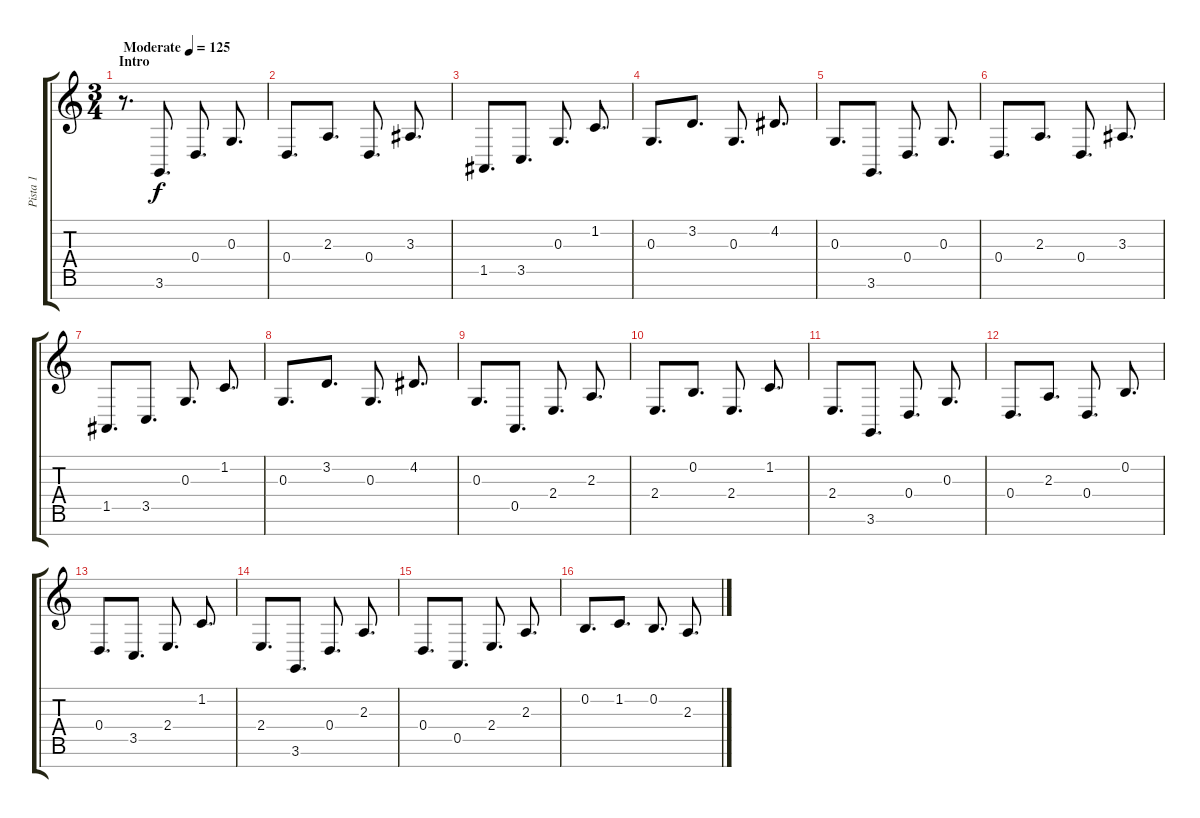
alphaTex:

\track ("Pista 1" "Pista 1") {instrument acousticgrandpiano}
\staff {score tabs}
\tuning (E4 B3 G3 D3 A2 E2 B1) {hide}
\ts (3 4)
\section ("" "Intro")
\tempo (125 "Moderate")
\clef g2
\ks c
r.8{d dy f instrument acousticgrandpiano} 3.6.8{d} 0.4.8{d} 0.3.8{d} |
0.4.8{d} 2.3.8{d} 0.4.8{d} 3.3.8{d} |
1.5.8{d} 3.5.8{d} 0.3.8{d} 1.2.8{d} |
0.3.8{d} 3.2.8{d} 0.3.8{d} 4.2.8{d} |
0.3.8{d} 3.6.8{d} 0.4.8{d} 0.3.8{d} |
0.4.8{d} 2.3.8{d} 0.4.8{d} 3.3.8{d} |
1.5.8{d} 3.5.8{d} 0.3.8{d} 1.2.8{d} |
0.3.8{d} 3.2.8{d} 0.3.8{d} 4.2.8{d} |
0.3.8{d} 0.5.8{d} 2.4.8{d} 2.3.8{d} |
2.4.8{d} 0.2.8{d} 2.4.8{d} 1.2.8{d} |
2.4.8{d} 3.6.8{d} 0.4.8{d} 0.3.8{d} |
0.4.8{d} 2.3.8{d} 0.4.8{d} 0.2.8{d} |
0.4.8{d} 3.5.8{d} 2.4.8{d} 1.2.8{d} |
2.4.8{d} 3.6.8{d} 0.4.8{d} 2.3.8{d} |
0.4.8{d} 0.5.8{d} 2.4.8{d} 2.3.8{d} |
0.2.8{d} 1.2.8{d} 0.2.8{d} 2.3.8{d}
